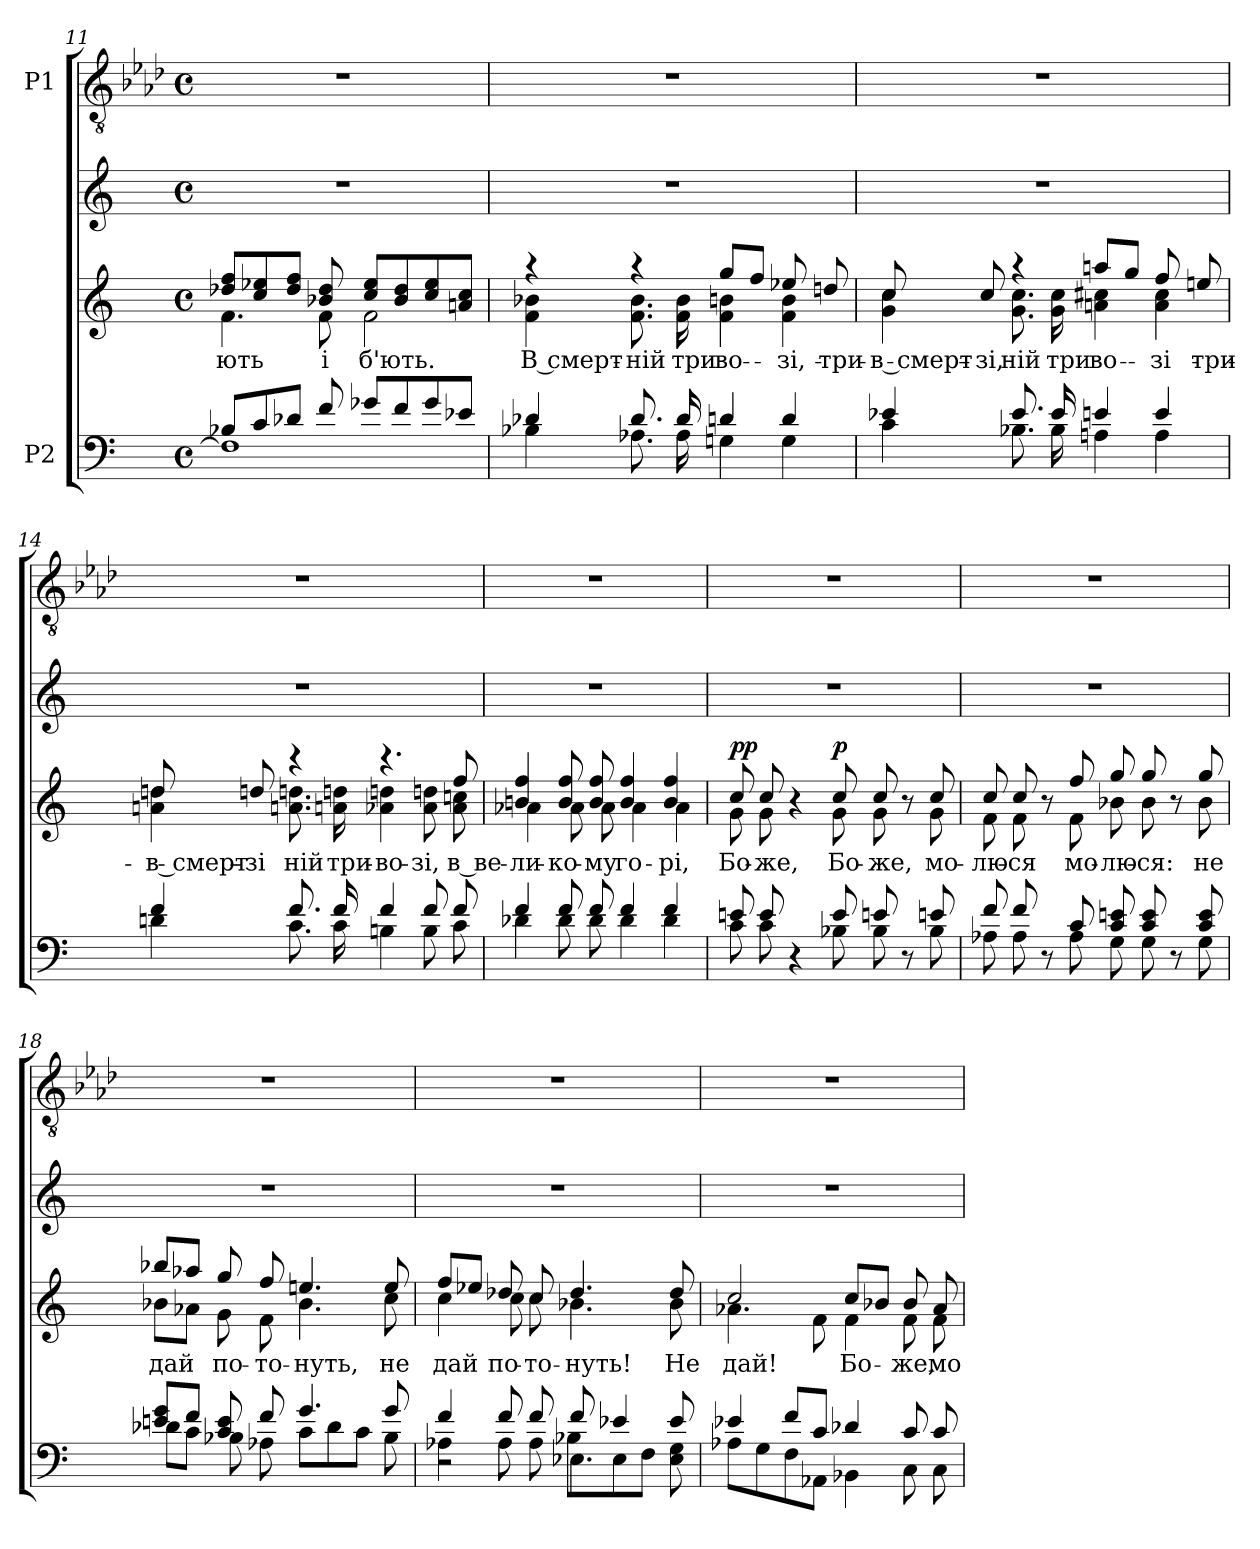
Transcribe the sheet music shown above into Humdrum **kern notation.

**kern	**kern	**text	**kern	**dynam	**kern
*part2	*part2	*part2	*part2	*part2	*part1
*staff4	*staff3	*staff3	*staff2	*staff2/3/4	*staff1
*I"P2	*	*	*	*	*I"P1
*clefF4	*clefG2	*	*clefG2	*	*clefGv2
*	*	*	*	*	*ITrd7c12
*k[]	*k[]	*	*k[]	*	*k[b-e-a-d-]
*C:	*C:	*	*C:	*	*A-:
*M4/4	*M4/4	*	*M4/4	*	*M4/4
*met(c)	*met(c)	*	*met(c)	*	*met(c)
=11	=11	=11	=11	=11	=11
*^	*	*	*	*	*
!	!	!	!LO:LY:b:color=#000000	!	!	!
*	*	*^	*	*	*	*
8B-i/L	1Fi]	8dd-i/ 8ffiL	4.fi\	-ють	1r	.	1r
8ci/	.	8cci/ 8ee-i	.	.	.	.	.
8d-i/J	.	8dd-i/ 8ffiJ	.	.	.	.	.
!	!	!	!	!LO:LY:b:color=#000000	!	!	!
8fi/	.	8b-i/ 8dd-i	8fi\	і	.	.	.
!	!	!	!	!LO:LY:b:color=#000000	!	!	!
8g-Xi/L	.	8cci/ 8ee-iL	2fi\	б'ють.	.	.	.
8fi/	.	8b-i/ 8dd-i	.	.	.	.	.
8g-i/	.	8cci/ 8ee-i	.	.	.	.	.
8e-i/J	.	8ani/ 8cciJ	.	.	.	.	.
!!LO:LB:g=z
=12	=12	=12	=12	=12	=12	=12	=12
!	!	!	!	!LO:LY:b:color=#000000	!	!	!
4d-i/	4B-i\	4r	4fi\ 4b-i	В смерт-	1r	.	1r
!	!	!	!	!LO:LY:b:color=#000000	!	!	!
8.d-i/	8.A-i\	4r	8.fi\ 8.b-i	-ній	.	.	.
!	!	!	!	!LO:LY:b:color=#000000	!	!	!
16d-i/	16A-i\	.	16fi\ 16b-i	три-	.	.	.
!	!	!	!	!LO:LY:a:color=#000000	!	!	!
!	!	!	!	!LO:LY:b:color=#000000	!	!	!
4dni/	4Gni\	8ggi/L	4fi\ 4bni	-во-	.	.	.
.	.	8ffi/J	.	.	.	.	.
!	!	!	!	!LO:LY:a:color=#000000	!	!	!
!	!	!	!	!LO:LY:b:color=#000000	!	!	!
4di/	4Gi\	8ee-i/	4fi\ 4bi	-зі,	.	.	.
!	!	!	!	!LO:LY:a:color=#000000	!	!	!
.	.	8ddni/	.	три-	.	.	.
=13	=13	=13	=13	=13	=13	=13	=13
!	!	!	!	!LO:LY:a:color=#000000	!	!	!
!	!	!	!	!LO:LY:b:color=#000000	!	!	!
4e-i/	4ci\	8cci/	4gi\ 4cci	в смерт-	1r	.	1r
!	!	!	!	!LO:LY:a:color=#000000	!	!	!
.	.	8cci/	.	-зі,	.	.	.
!	!	!	!	!LO:LY:b:color=#000000	!	!	!
8.e-i/	8.B-i\	4r	8.gi\ 8.cci	-ній	.	.	.
!	!	!	!	!LO:LY:b:color=#000000	!	!	!
16e-i/	16B-i\	.	16gi\ 16cci	три-	.	.	.
!	!	!	!	!LO:LY:a:color=#000000	!	!	!
!	!	!	!	!LO:LY:b:color=#000000	!	!	!
4eni/	4Ani\	8aani/L	4ani\ 4cc#Xi	-во-	.	.	.
.	.	8ggi/J	.	.	.	.	.
!	!	!	!	!LO:LY:a:color=#000000	!	!	!
!	!	!	!	!LO:LY:b:color=#000000	!	!	!
4ei/	4Ai\	8ffi/	4ai\ 4cc#i	-зі	.	.	.
!	!	!	!	!LO:LY:a:color=#000000	!	!	!
.	.	8eeni/	.	три-	.	.	.
!!LO:PB:g=z
=14	=14	=14	=14	=14	=14	=14	=14
!	!	!	!	!LO:LY:a:color=#000000	!	!	!
!	!	!	!	!LO:LY:b:color=#000000	!	!	!
4fi/	4dni\	8ddni/	4ani\ 4ddi	в смерт-	1r	.	1r
!	!	!	!	!LO:LY:a:color=#000000	!	!	!
.	.	8ddni/	.	-зі	.	.	.
!	!	!	!	!LO:LY:b:color=#000000	!	!	!
8.fi/	8.ci\	4r	8.ani\ 8.ddni	-ній	.	.	.
!	!	!	!	!LO:LY:b:color=#000000	!	!	!
16fi/	16ci\	.	16ani\ 16ddni	три-	.	.	.
!	!	!	!	!LO:LY:b:color=#000000	!	!	!
4fi/	4Bni\	4.r	4a-Xi\ 4ddni	-во-	.	.	.
!	!	!	!	!LO:LY:b:color=#000000	!	!	!
8fi/	8Bi\	.	8a-i\ 8ddni	-зі,	.	.	.
!	!	!	!	!LO:LY:b:color=#000000	!	!	!
8fi/	8ci\	8ffi/	8a-i\ 8ccni	в ве-	.	.	.
=15	=15	=15	=15	=15	=15	=15	=15
!	!	!	!	!LO:LY:b:color=#000000	!	!	!
4fi/	4d-Xi\	4bni/ 4ffi	4a-i\	-ли-	1r	.	1r
!	!	!	!	!LO:LY:b:color=#000000	!	!	!
8fi/	8d-i\	8bi/ 8ffi	8a-i\	-ко-	.	.	.
!	!	!	!	!LO:LY:b:color=#000000	!	!	!
8fi/	8d-i\	8bi/ 8ffi	8a-i\	-му	.	.	.
!	!	!	!	!LO:LY:b:color=#000000	!	!	!
4fi/	4d-i\	4bi/ 4ffi	4a-i\	го-	.	.	.
!	!	!	!	!LO:LY:b:color=#000000	!	!	!
4fi/	4d-i\	4bi/ 4ffi	4a-i\	-рі,	.	.	.
=16	=16	=16	=16	=16	=16	=16	=16
!	!	!	!	!LO:LY:b:color=#000000	!	!	!
8eni/	8ci\	8cci/	8gi\	Бо-	1r	pp	1r
!	!	!	!	!LO:LY:b:color=#000000	!	!	!
8ei/	8ci\	8cci/	8gi\	-же,	.	.	.
4r	4ryy	4r	4ryy	.	.	.	.
!	!	!	!	!LO:LY:b:color=#000000	!	!	!
8ei/	8B-i\	8cci/	8gi\	Бо-	.	p	.
!	!	!	!	!LO:LY:b:color=#000000	!	!	!
8eni/	8B-i\	8cci/	8gi\	-же,	.	.	.
8r	8ryy	8r	8ryy	.	.	.	.
!	!	!	!	!LO:LY:b:color=#000000	!	!	!
8eni/	8B-i\	8cci/	8gi\	мо-	.	.	.
!!LO:LB:g=z
=17	=17	=17	=17	=17	=17	=17	=17
!	!	!	!	!LO:LY:b:color=#000000	!	!	!
8fi/	8A-i\	8cci/	8fi\	-лю-	1r	.	1r
!	!	!	!	!LO:LY:b:color=#000000	!	!	!
8fi/	8A-i\	8cci/	8fi\	-ся	.	.	.
8r	8ryy	8r	8ryy	.	.	.	.
!	!	!	!	!LO:LY:b:color=#000000	!	!	!
8ci/	8A-i\	8ffi/	8fi\	мо-	.	.	.
!	!	!	!	!LO:LY:b:color=#000000	!	!	!
8ci/ 8eni	8Gi\	8ggi/	8b-i\	-лю-	.	.	.
!	!	!	!	!LO:LY:b:color=#000000	!	!	!
8ci/ 8ei	8Gi\	8ggi/	8b-i\	-ся:	.	.	.
8r	8ryy	8r	8ryy	.	.	.	.
!	!	!	!	!LO:LY:b:color=#000000	!	!	!
8ci/ 8ei	8Gi\	8ggi/	8b-i\	не	.	.	.
=18	=18	=18	=18	=18	=18	=18	=18
!	!	!	!	!LO:LY:b:color=#000000	!	!	!
8eni/ 8giL	8d-i\L	8bb-i/L	8b-i\L	дай	1r	.	1r
8fi/J	8ci\J	8aa-i/J	8a-i\J	.	.	.	.
!	!	!	!	!LO:LY:b:color=#000000	!	!	!
8ci/ 8ei	8B-i\	8ggi/	8gi\	по-	.	.	.
!	!	!	!	!LO:LY:b:color=#000000	!	!	!
8fi/	8A-i\	8ffi/	8fi\	-то-	.	.	.
!	!	!	!	!LO:LY:b:color=#000000	!	!	!
4.gi/	8ci\L	4.eeni/	4.b-i\	-нуть,	.	.	.
.	8d-i\	.	.	.	.	.	.
.	8ci\J	.	.	.	.	.	.
!	!	!	!	!LO:LY:b:color=#000000	!	!	!
8gi/	8B-i\	8eei/	8cci\	не	.	.	.
!!LO:LB:g=z
=19	=19	=19	=19	=19	=19	=19	=19
*	*^	*	*	*	*	*	*
!	!	!	!	!	!LO:LY:b:color=#000000	!	!	!
4fi/	4A-i\	2r	8ffi/L	4cci\	дай	1r	.	1r
.	.	.	8ee-Xi/J	.	.	.	.	.
!	!	!	!	!	!LO:LY:b:color=#000000	!	!	!
8fi/	8A-i\	.	8dd-i/	8cci\	по-	.	.	.
!	!	!	!	!	!LO:LY:b:color=#000000	!	!	!
8fi/	8A-i\	.	8cci/	8cci\	-то-	.	.	.
!	!	!	!	!	!LO:LY:b:color=#000000	!	!	!
8fi/	4.E-i\	8B-i\L	4.dd-i/	4.b-i\	-нуть!	.	.	.
4e-i/	.	8E-i\	.	.	.	.	.	.
.	.	8Fi\J	.	.	.	.	.	.
!	!	!	!	!	!LO:LY:b:color=#000000	!	!	!
8e-i/	8E-i\ 8Gi	8ryy	8dd-i/	8b-i\	Не	.	.	.
*	*v	*v	*	*	*	*	*	*
=20	=20	=20	=20	=20	=20	=20	=20
*	*^	*	*	*	*	*	*
!	!	!	!	!	!LO:LY:b:color=#000000	!	!	!
*	*v	*v	*	*	*	*	*	*
4e-i/	8A-i\L	2cci/	4.a-i\	дай!	1r	.	1r
.	8Gi\	.	.	.	.	.	.
8fi/L	8Fi\	.	.	.	.	.	.
8ci/J	8AA-i\J	.	8fi\	.	.	.	.
!	!	!	!	!LO:LY:b:color=#000000	!	!	!
4d-i/	4BB-i\	8cci/L	4fi\	Бо-	.	.	.
.	.	8b-i/J	.	.	.	.	.
!	!	!	!	!LO:LY:b:color=#000000	!	!	!
8ci/	8Ci\	8b-i/	8fi\	-же,	.	.	.
!	!	!	!	!LO:LY:b:color=#000000	!	!	!
8ci/	8Ci\	8a-i/	8fi\	мо-	.	.	.
*v	*v	*	*	*	*	*	*
*	*v	*v	*	*	*	*
=	=	=	=	=	=
*-	*-	*-	*-	*-	*-
